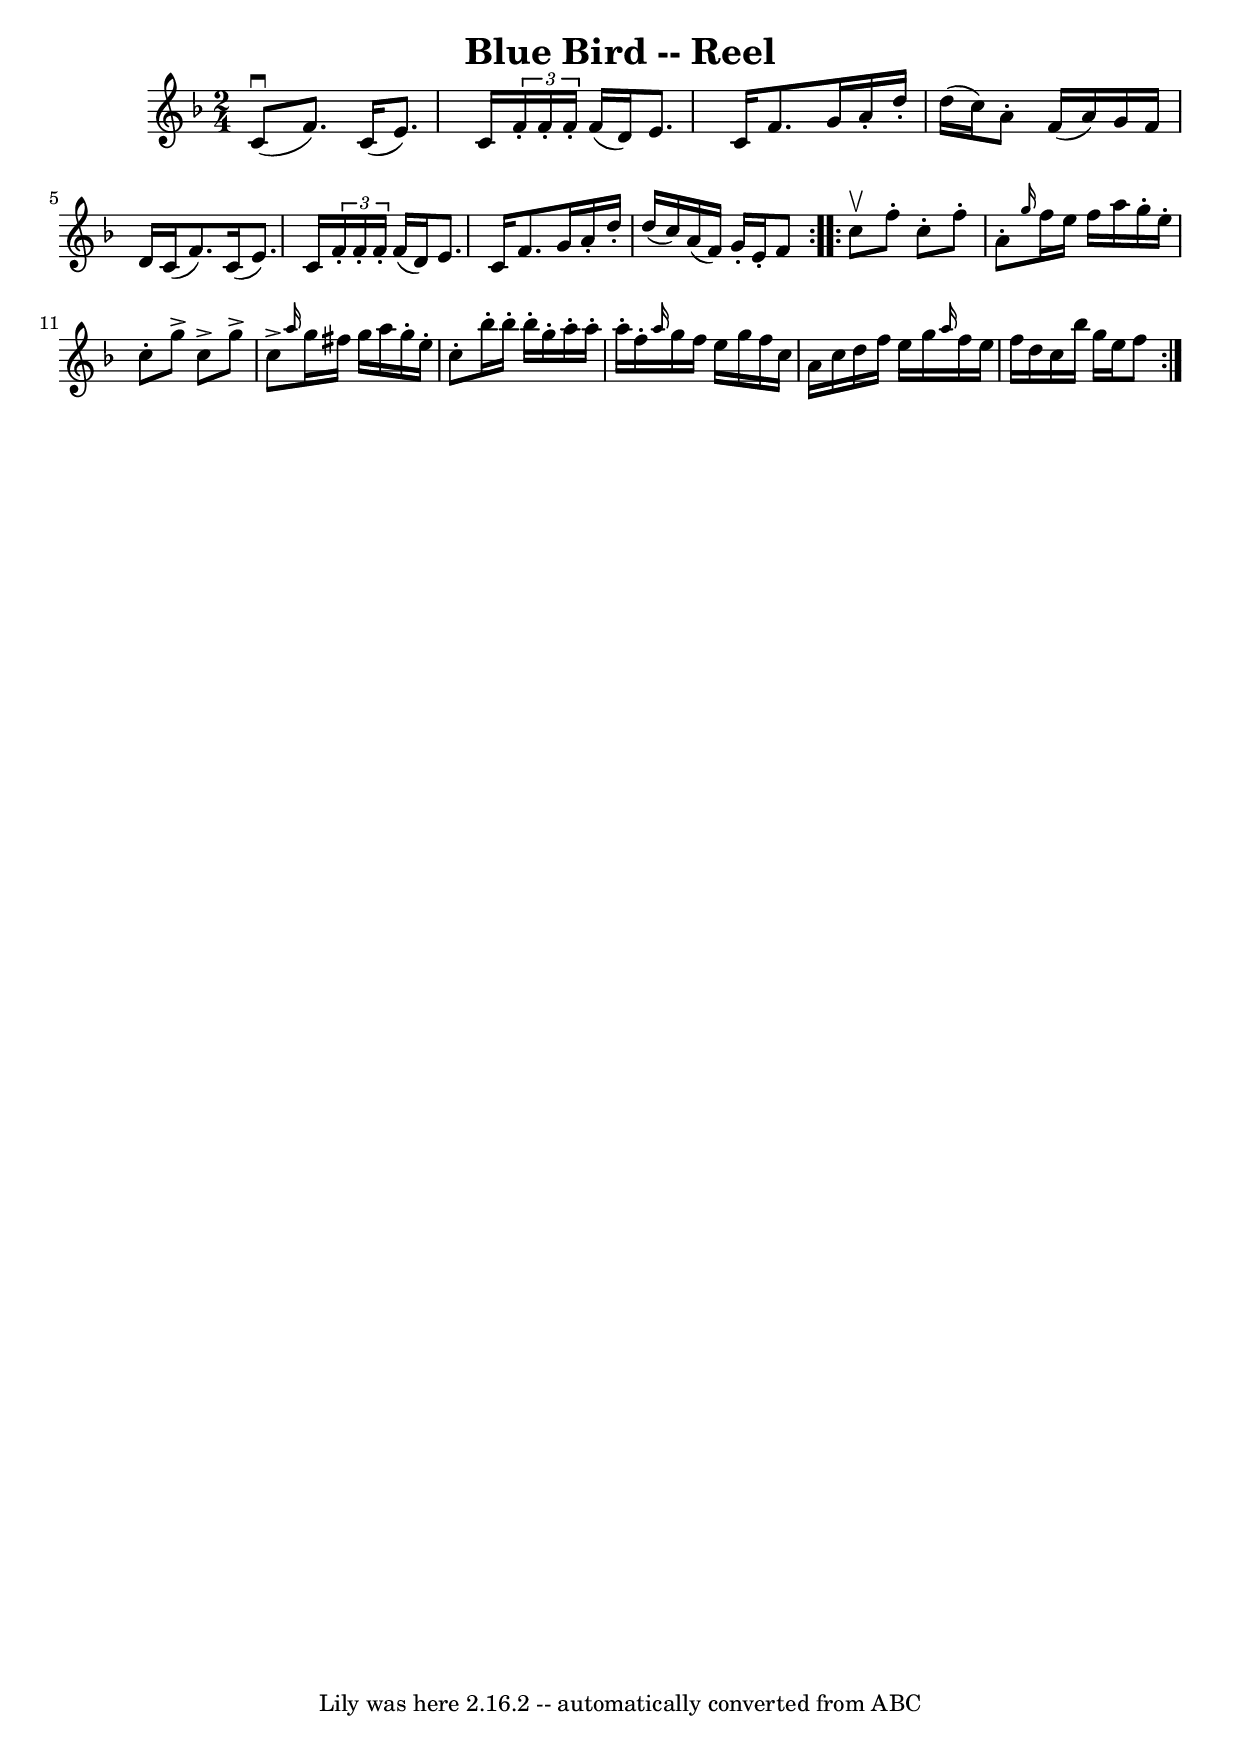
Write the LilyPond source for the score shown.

\version "2.16.2"
\include "Mammoth.ily"
\header {
	%% book = "Ryan's Mammoth Collection"
	crossRefNumber = "1"
	footnotes = "\\\\178\\\\The book has the triplets written as demisemiquavers."
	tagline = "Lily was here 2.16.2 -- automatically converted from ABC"
	title = "Blue Bird -- Reel"
}
voicedefault =  {


\repeat volta 2 {
\time 2/4 
\key f \major c'8^\downbow(|
 f'8.) c'16 (e'8.  
-) c'16    |
   \times 2/3 { f'16 -. f'16 -. f'16 -. } f'16 (
d'16) e'8. c'16    |
 f'8. g'16 a'16 -. d''16 -.   
d''16 (c''16)   |
 a'8 -. f'16 (a'16) g'16 f'16    
d'16 c'16 (|
 f'8.) c'16 (e'8.) c'16    |
   
\times 2/3 { f'16 -. f'16 -. f'16 -. } f'16 (d'16) e'8. c'16 
   |
 f'8. g'16 a'16 -. d''16 -. d''16 (c''16)   
|
 a'16 (f'16) g'16 -. e'16 -. f'8    } \repeat volta 2 {   
 c''8^\upbow |
 f''8 -. c''8 -. f''8 -. a'8 -.   |
 
\grace { g''16  } f''16 e''16 f''16 a''16 g''16 -. e''16 -.  
 c''8 -.   |
 g''8^\accent c''8^\accent g''8^\accent c''8 
^\accent   |
 \grace { a''16  } g''16 fis''16 g''16 a''16   
 g''16 -. e''16 -. c''8 -.   |
 bes''16 -. bes''16 -. bes''16 
-. g''16 -. a''16 -. a''16 -. a''16 -. f''16 -.   |
 \grace {   
 a''16  } g''16 f''16 e''16 g''16 f''16 c''16 a'16 c''16 
   |
 d''16 f''16 e''16 g''16  \grace { a''16  } f''16    
e''16 f''16 d''16    |
 c''16 bes''16 g''16 e''16    
f''8    }   
}

\score{
    <<

	\context Staff="default"
	{
	    \voicedefault 
	}

    >>
	\layout {
	}
	\midi {}
}
